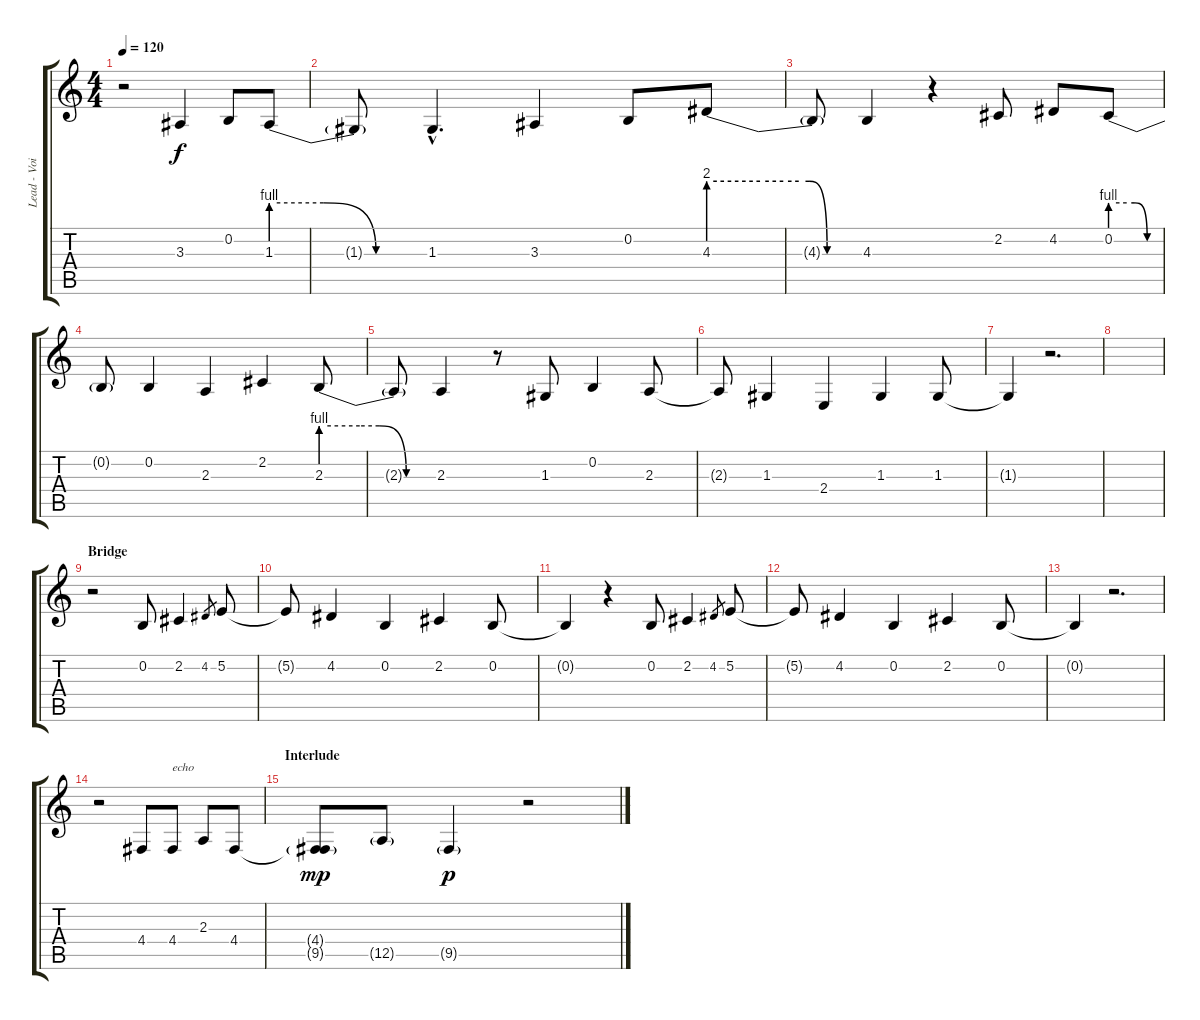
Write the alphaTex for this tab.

\track ("Lead - Voice  D" "Lead - Voi") {instrument bassoon}
\staff {score tabs}
\tuning (E4 B3 G3 D3 A2 E2) {hide}
\ts (4 4)
\tempo 120
\clef g2
\ks c
r.2{dy f} 3.3.4 0.2.8 1.3{be (custom 0 4 20 4 40 0 60 0)}.8 |
1.3{t}.8 1.3{hac}.4{d} 3.3.4 0.2.8 4.3{be (custom 0 8 20 8 29 8 35 8 39 8 46 0 60 0)}.8 |
4.3{t}.8 4.3.4 r.4 2.2.8 4.2.8 0.2{be (custom 0 4 20 4 30 4 45 0 60 0)}.8 |
0.2{t}.8 0.2.4 2.3.4 2.2.4 2.3{be (custom 0 4 20 4 30 4 44 0 60 0)}.8 |
2.3{t}.8 2.3.4 r.8 1.3.8 0.2.4 2.3.8 |
2.3{t}.8 1.3.4 2.4.4 1.3.4 1.3.8 |
1.3{t}.4 r.2{d} |
|
\section ("" "Bridge ")
r.2 0.2.8 2.2.4 4.2.8{gr} 5.2.8 |
5.2{t}.8 4.2.4 0.2.4 2.2.4 0.2.8 |
0.2{t}.4 r.4 0.2.8 2.2.4 4.2.8{gr} 5.2.8 |
5.2{t}.8 4.2.4 0.2.4 2.2.4 0.2.8 |
0.2{t}.4 r.2{d} |
r.2 4.4.8 4.4.8{txt "echo"} 2.3.8 4.4.8 |
\section ("" "Interlude")
(4.4{t} 9.5{g}).8{dy mp} 12.5{g}.8 9.5{g}.4{dy p} r.2
